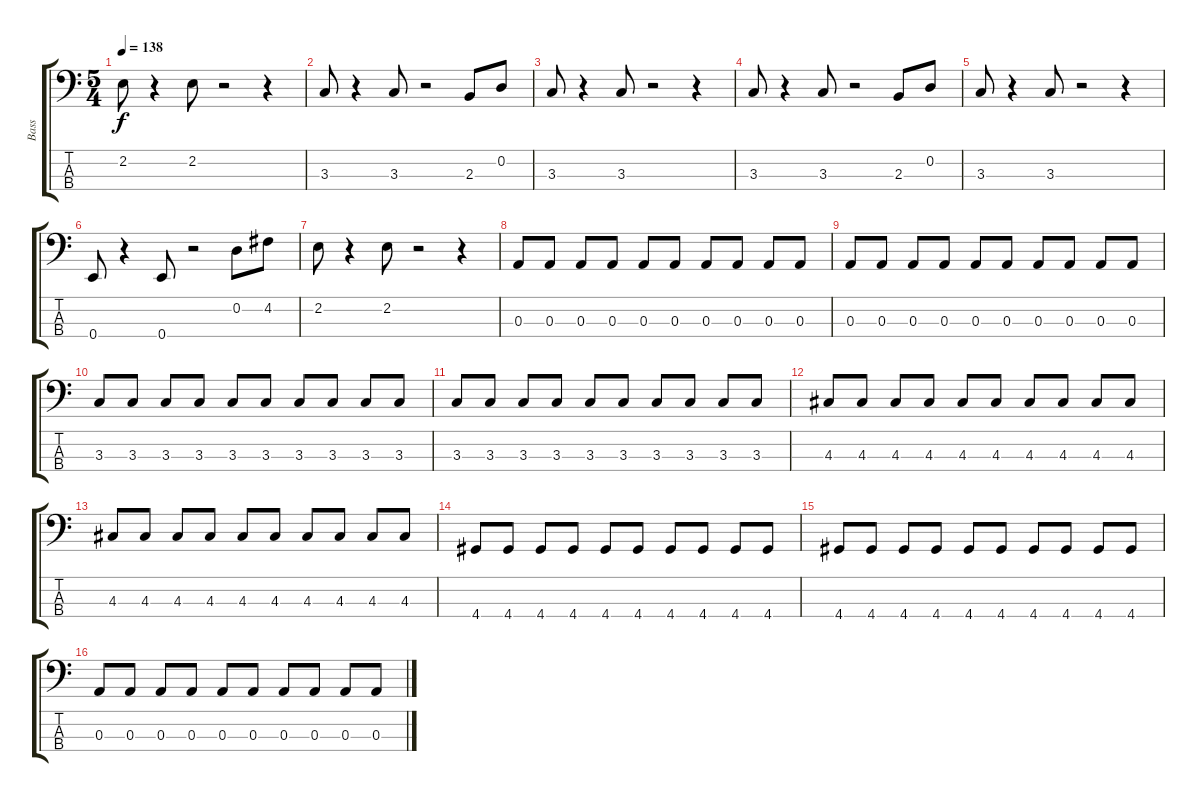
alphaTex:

\track ("Bass" "Bass") {instrument slapbass2}
\staff {score tabs}
\tuning (G2 D2 A1 E1) {hide}
\ts (5 4)
\tempo 138
\clef f4
\ks c
2.2.8{dy f} r.4 2.2.8 r.2 r.4 |
3.3.8 r.4 3.3.8 r.2 2.3.8 0.2.8 |
3.3.8 r.4 3.3.8 r.2 r.4 |
3.3.8 r.4 3.3.8 r.2 2.3.8 0.2.8 |
3.3.8 r.4 3.3.8 r.2 r.4 |
0.4.8 r.4 0.4.8 r.2 0.2.8 4.2.8 |
2.2.8 r.4 2.2.8 r.2 r.4 |
0.3.8 0.3.8 0.3.8 0.3.8 0.3.8 0.3.8 0.3.8 0.3.8 0.3.8 0.3.8 |
0.3.8 0.3.8 0.3.8 0.3.8 0.3.8 0.3.8 0.3.8 0.3.8 0.3.8 0.3.8 |
3.3.8 3.3.8 3.3.8 3.3.8 3.3.8 3.3.8 3.3.8 3.3.8 3.3.8 3.3.8 |
3.3.8 3.3.8 3.3.8 3.3.8 3.3.8 3.3.8 3.3.8 3.3.8 3.3.8 3.3.8 |
4.3.8 4.3.8 4.3.8 4.3.8 4.3.8 4.3.8 4.3.8 4.3.8 4.3.8 4.3.8 |
4.3.8 4.3.8 4.3.8 4.3.8 4.3.8 4.3.8 4.3.8 4.3.8 4.3.8 4.3.8 |
4.4.8 4.4.8 4.4.8 4.4.8 4.4.8 4.4.8 4.4.8 4.4.8 4.4.8 4.4.8 |
4.4.8 4.4.8 4.4.8 4.4.8 4.4.8 4.4.8 4.4.8 4.4.8 4.4.8 4.4.8 |
0.3.8 0.3.8 0.3.8 0.3.8 0.3.8 0.3.8 0.3.8 0.3.8 0.3.8 0.3.8
